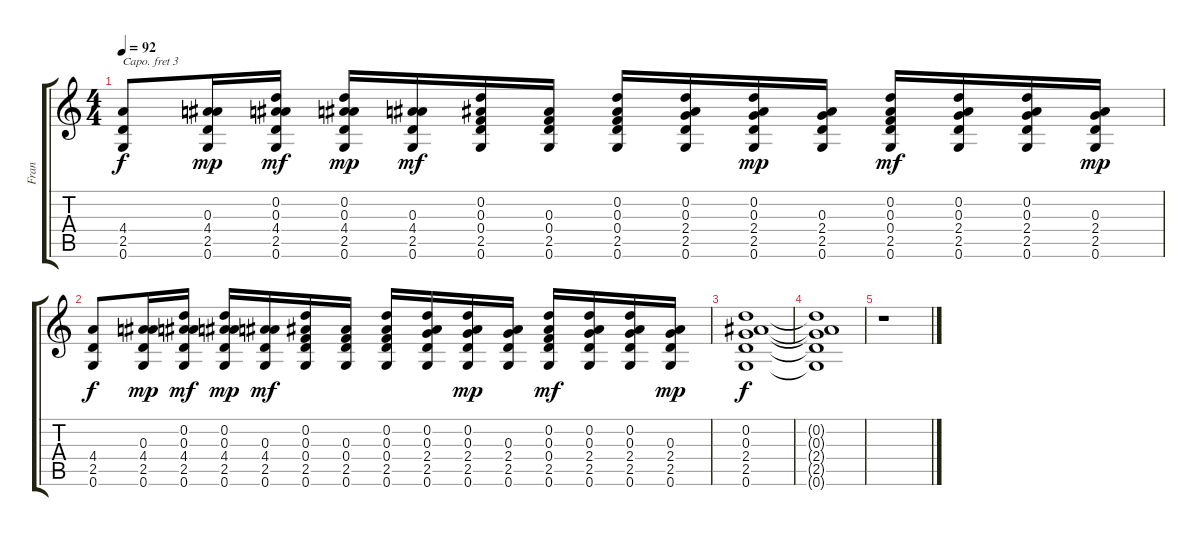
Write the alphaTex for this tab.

\track ("Fran" "Fran") {instrument acousticguitarsteel}
\staff {score tabs}
\capo 3
\tuning (E4 B3 G3 D3 A2 E2) {hide}
\ts (4 4)
\tempo 92
\clef g2
\ks c
(4.4 2.5 0.6).8{dy f} (0.3 4.4 2.5 0.6).16{dy mp} (0.2 0.3 4.4 2.5 0.6).16{dy mf} (0.2 0.3 4.4 2.5 0.6).16{dy mp} (0.3 4.4 2.5 0.6).16{dy mf} (0.2 0.3 0.4 2.5 0.6).16 (0.3 0.4 2.5 0.6).16 (0.2 0.3 0.4 2.5 0.6).16 (0.2 0.3 2.4 2.5 0.6).16 (0.2 0.3 2.4 2.5 0.6).16{dy mp} (0.3 2.4 2.5 0.6).16 (0.2 0.3 0.4 2.5 0.6).16{dy mf} (0.2 0.3 2.4 2.5 0.6).16 (0.2 0.3 2.4 2.5 0.6).16 (0.3 2.4 2.5 0.6).16{dy mp} |
(4.4 2.5 0.6).8{dy f} (0.3 4.4 2.5 0.6).16{dy mp} (0.2 0.3 4.4 2.5 0.6).16{dy mf} (0.2 0.3 4.4 2.5 0.6).16{dy mp} (0.3 4.4 2.5 0.6).16{dy mf} (0.2 0.3 0.4 2.5 0.6).16 (0.3 0.4 2.5 0.6).16 (0.2 0.3 0.4 2.5 0.6).16 (0.2 0.3 2.4 2.5 0.6).16 (0.2 0.3 2.4 2.5 0.6).16{dy mp} (0.3 2.4 2.5 0.6).16 (0.2 0.3 0.4 2.5 0.6).16{dy mf} (0.2 0.3 2.4 2.5 0.6).16 (0.2 0.3 2.4 2.5 0.6).16 (0.3 2.4 2.5 0.6).16{dy mp} |
(0.2 0.3 2.4 2.5 0.6).1{dy f} |
(0.2{t} 0.3{t} 2.4{t} 2.5{t} 0.6{t}).1 |
r.1
